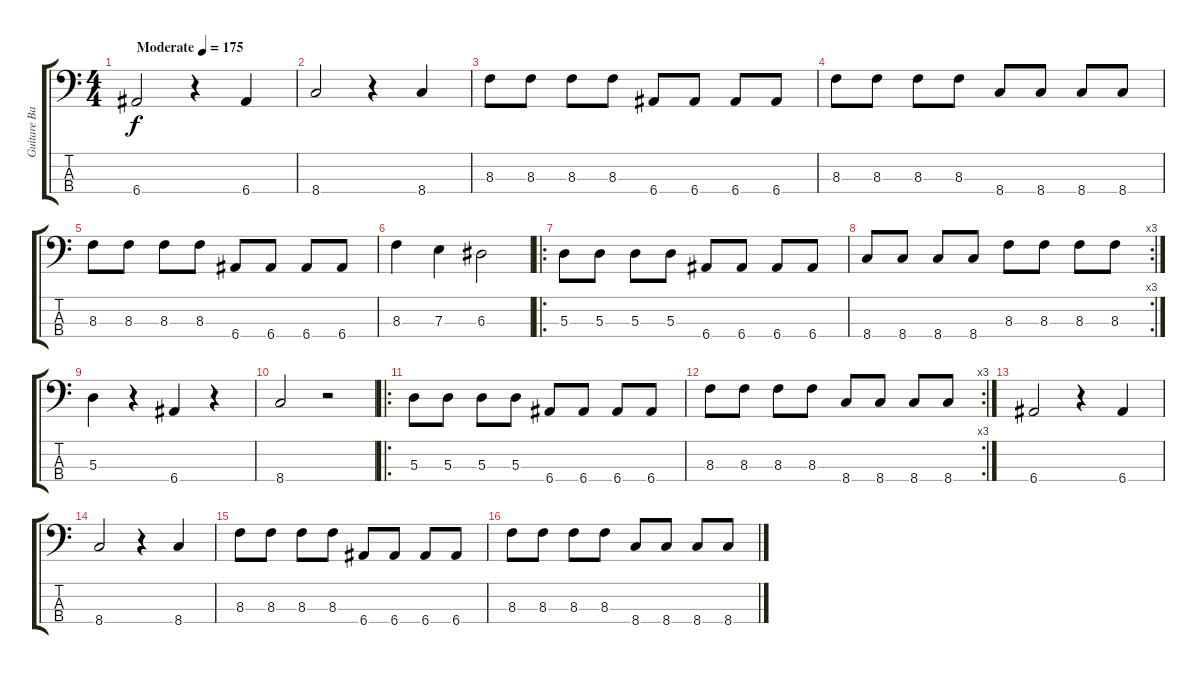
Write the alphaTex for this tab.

\track ("Guitare Basse" "Guitare Ba") {instrument electricbassfinger}
\staff {score tabs}
\tuning (G2 D2 A1 E1) {hide}
\ts (4 4)
\tempo (175 "Moderate")
\clef f4
\ks c
6.4.2{dy f instrument electricbassfinger} r.4 6.4.4 |
8.4.2 r.4 8.4.4 |
8.3.8 8.3.8 8.3.8 8.3.8 6.4.8 6.4.8 6.4.8 6.4.8 |
8.3.8 8.3.8 8.3.8 8.3.8 8.4.8 8.4.8 8.4.8 8.4.8 |
8.3.8 8.3.8 8.3.8 8.3.8 6.4.8 6.4.8 6.4.8 6.4.8 |
8.3.4 7.3.4 6.3.2 |
\ro
5.3.8 5.3.8 5.3.8 5.3.8 6.4.8 6.4.8 6.4.8 6.4.8 |
\rc 3
8.4.8 8.4.8 8.4.8 8.4.8 8.3.8 8.3.8 8.3.8 8.3.8 |
5.3.4 r.4 6.4.4 r.4 |
8.4.2 r.2 |
\ro
5.3.8 5.3.8 5.3.8 5.3.8 6.4.8 6.4.8 6.4.8 6.4.8 |
\rc 3
8.3.8 8.3.8 8.3.8 8.3.8 8.4.8 8.4.8 8.4.8 8.4.8 |
6.4.2 r.4 6.4.4 |
8.4.2 r.4 8.4.4 |
8.3.8 8.3.8 8.3.8 8.3.8 6.4.8 6.4.8 6.4.8 6.4.8 |
8.3.8 8.3.8 8.3.8 8.3.8 8.4.8 8.4.8 8.4.8 8.4.8
